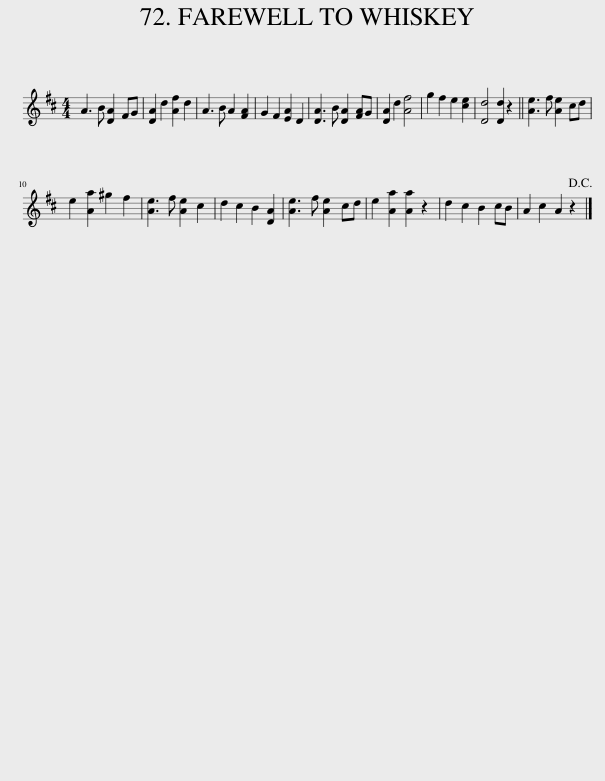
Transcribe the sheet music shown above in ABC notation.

X:1
L:1/8
M:4/4
I:linebreak $
K:D
V:1 treble
V:1
 A3 B [DA]2 FG | [DA]2 d2 [Af]2 d2 | A3 B A2 [FA]2 | G2 F2 [EA]2 D2 | [DA]3 B [DA]2 [FA]G | %5
 [DA]2 d2 [Af]4 | g2 f2 e2 [ce]2 | [Dd]4 [Dd]2 z2 || [Ae]3 f [Ae]2 cd |$ e2 [Aa]2 ^g2 f2 | %10
 [Ae]3 f [Ae]2 c2 | d2 c2 B2 [DA]2 | [Ae]3 f [Ae]2 cd | e2 [Aa]2 [Aa]2 z2 | d2 c2 B2 cB | %15
 A2 c2 A2 z2!D.C.! |] %16
